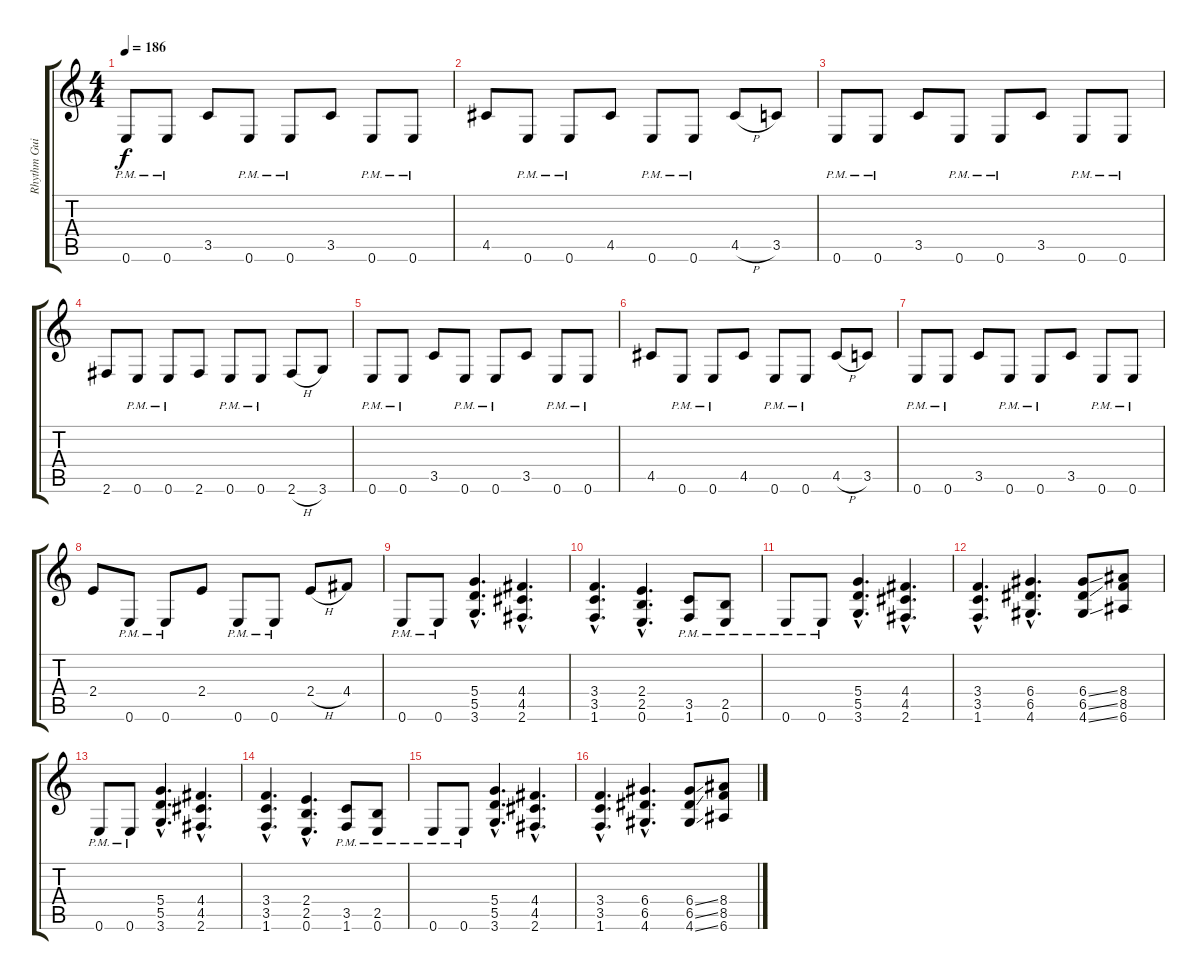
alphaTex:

\track ("Rhythm Guitar" "Rhythm Gui") {instrument distortionguitar}
\staff {score tabs}
\tuning (E4 B3 G3 D3 A2 E2) {hide}
\ts (4 4)
\tempo 186
\clef g2
\ks c
0.6{pm}.8{dy f} 0.6{pm}.8 3.5.8 0.6{pm}.8 0.6{pm}.8 3.5.8 0.6{pm}.8 0.6{pm}.8 |
4.5.8 0.6{pm}.8 0.6{pm}.8 4.5.8 0.6{pm}.8 0.6{pm}.8 4.5{h}.8 3.5.8 |
0.6{pm}.8 0.6{pm}.8 3.5.8 0.6{pm}.8 0.6{pm}.8 3.5.8 0.6{pm}.8 0.6{pm}.8 |
2.6.8 0.6{pm}.8 0.6{pm}.8 2.6.8 0.6{pm}.8 0.6{pm}.8 2.6{h}.8 3.6.8 |
0.6{pm}.8 0.6{pm}.8 3.5.8 0.6{pm}.8 0.6{pm}.8 3.5.8 0.6{pm}.8 0.6{pm}.8 |
4.5.8 0.6{pm}.8 0.6{pm}.8 4.5.8 0.6{pm}.8 0.6{pm}.8 4.5{h}.8 3.5.8 |
0.6{pm}.8 0.6{pm}.8 3.5.8 0.6{pm}.8 0.6{pm}.8 3.5.8 0.6{pm}.8 0.6{pm}.8 |
2.4.8 0.6{pm}.8 0.6{pm}.8 2.4.8 0.6{pm}.8 0.6{pm}.8 2.4{h}.8 4.4.8 |
0.6{pm}.8 0.6{pm}.8 (5.4{hac} 5.5{hac} 3.6{hac}).4{d} (4.4{hac} 4.5{hac} 2.6{hac}).4{d} |
(3.4{hac} 3.5{hac} 1.6{hac}).4{d} (2.4{hac} 2.5{hac} 0.6{hac}).4{d} (3.5{pm} 1.6{pm}).8 (2.5{pm} 0.6{pm}).8 |
0.6{pm}.8 0.6{pm}.8 (5.4{hac} 5.5{hac} 3.6{hac}).4{d} (4.4{hac} 4.5{hac} 2.6{hac}).4{d} |
(3.4{hac} 3.5{hac} 1.6{hac}).4{d} (6.4{hac} 6.5{hac} 4.6{hac}).4{d} (6.4{ss} 6.5{ss} 4.6{ss}).8 (8.4 8.5 6.6).8 |
0.6{pm}.8 0.6{pm}.8 (5.4{hac} 5.5{hac} 3.6{hac}).4{d} (4.4{hac} 4.5{hac} 2.6{hac}).4{d} |
(3.4{hac} 3.5{hac} 1.6{hac}).4{d} (2.4{hac} 2.5{hac} 0.6{hac}).4{d} (3.5{pm} 1.6{pm}).8 (2.5{pm} 0.6{pm}).8 |
0.6{pm}.8 0.6{pm}.8 (5.4{hac} 5.5{hac} 3.6{hac}).4{d} (4.4{hac} 4.5{hac} 2.6{hac}).4{d} |
(3.4{hac} 3.5{hac} 1.6{hac}).4{d} (6.4{hac} 6.5{hac} 4.6{hac}).4{d} (6.4{ss} 6.5{ss} 4.6{ss}).8 (8.4 8.5 6.6).8
